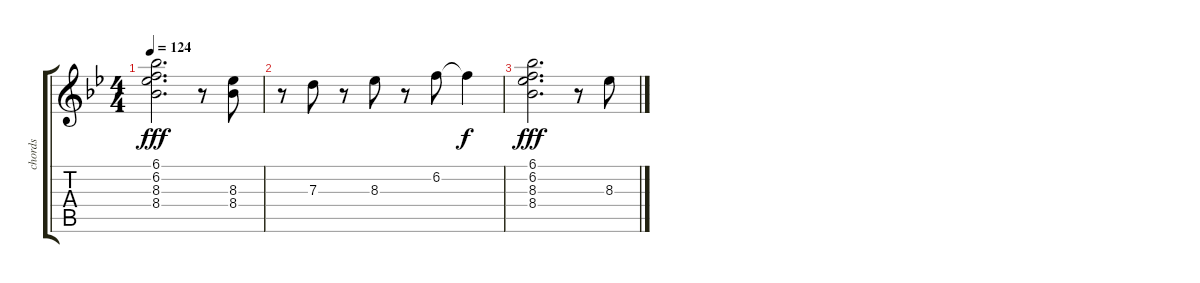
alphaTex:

\track ("chords" "chords") {instrument electricguitarjazz}
\staff {score tabs}
\tuning (E4 B3 G3 D3 A2 E2) {hide}
\ts (4 4)
\tempo 124
\clef g2
\ks bb
(6.1 6.2 8.3 8.4).2{d dy fff} r.8 (8.3 8.4).8 |
r.8 7.3.8 r.8 8.3.8 r.8 6.2.8 6.2{t}.4{dy f} |
(6.1 6.2 8.3 8.4).2{d dy fff} r.8 8.3.8
